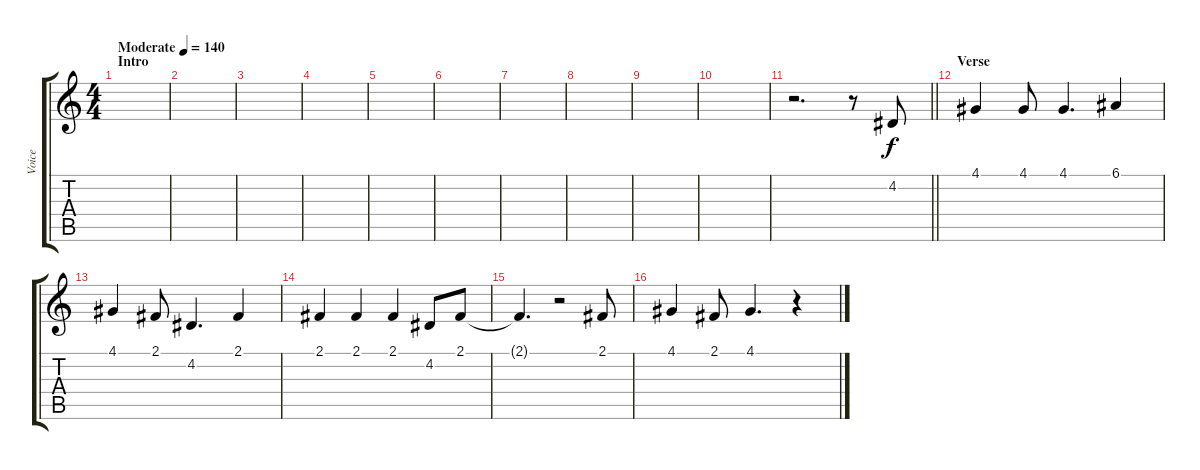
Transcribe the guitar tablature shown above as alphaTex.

\track ("Voice" "Voice") {instrument flute}
\staff {score tabs}
\tuning (E4 B3 G3 D3 A2 E2) {hide}
\ts (4 4)
\section ("" "Intro")
\tempo (140 "Moderate")
\clef g2
\ks c
|
|
|
|
|
|
|
|
|
|
\barLineRight lightlight
r.2{d} r.8 4.2.8 |
\section ("" "Verse")
4.1.4 4.1.8 4.1.4{d} 6.1.4 |
4.1.4 2.1.8 4.2.4{d} 2.1.4 |
2.1.4 2.1.4 2.1.4 4.2.8 2.1.8 |
2.1{t}.4{d} r.2 2.1.8 |
4.1.4 2.1.8 4.1.4{d} r.4
